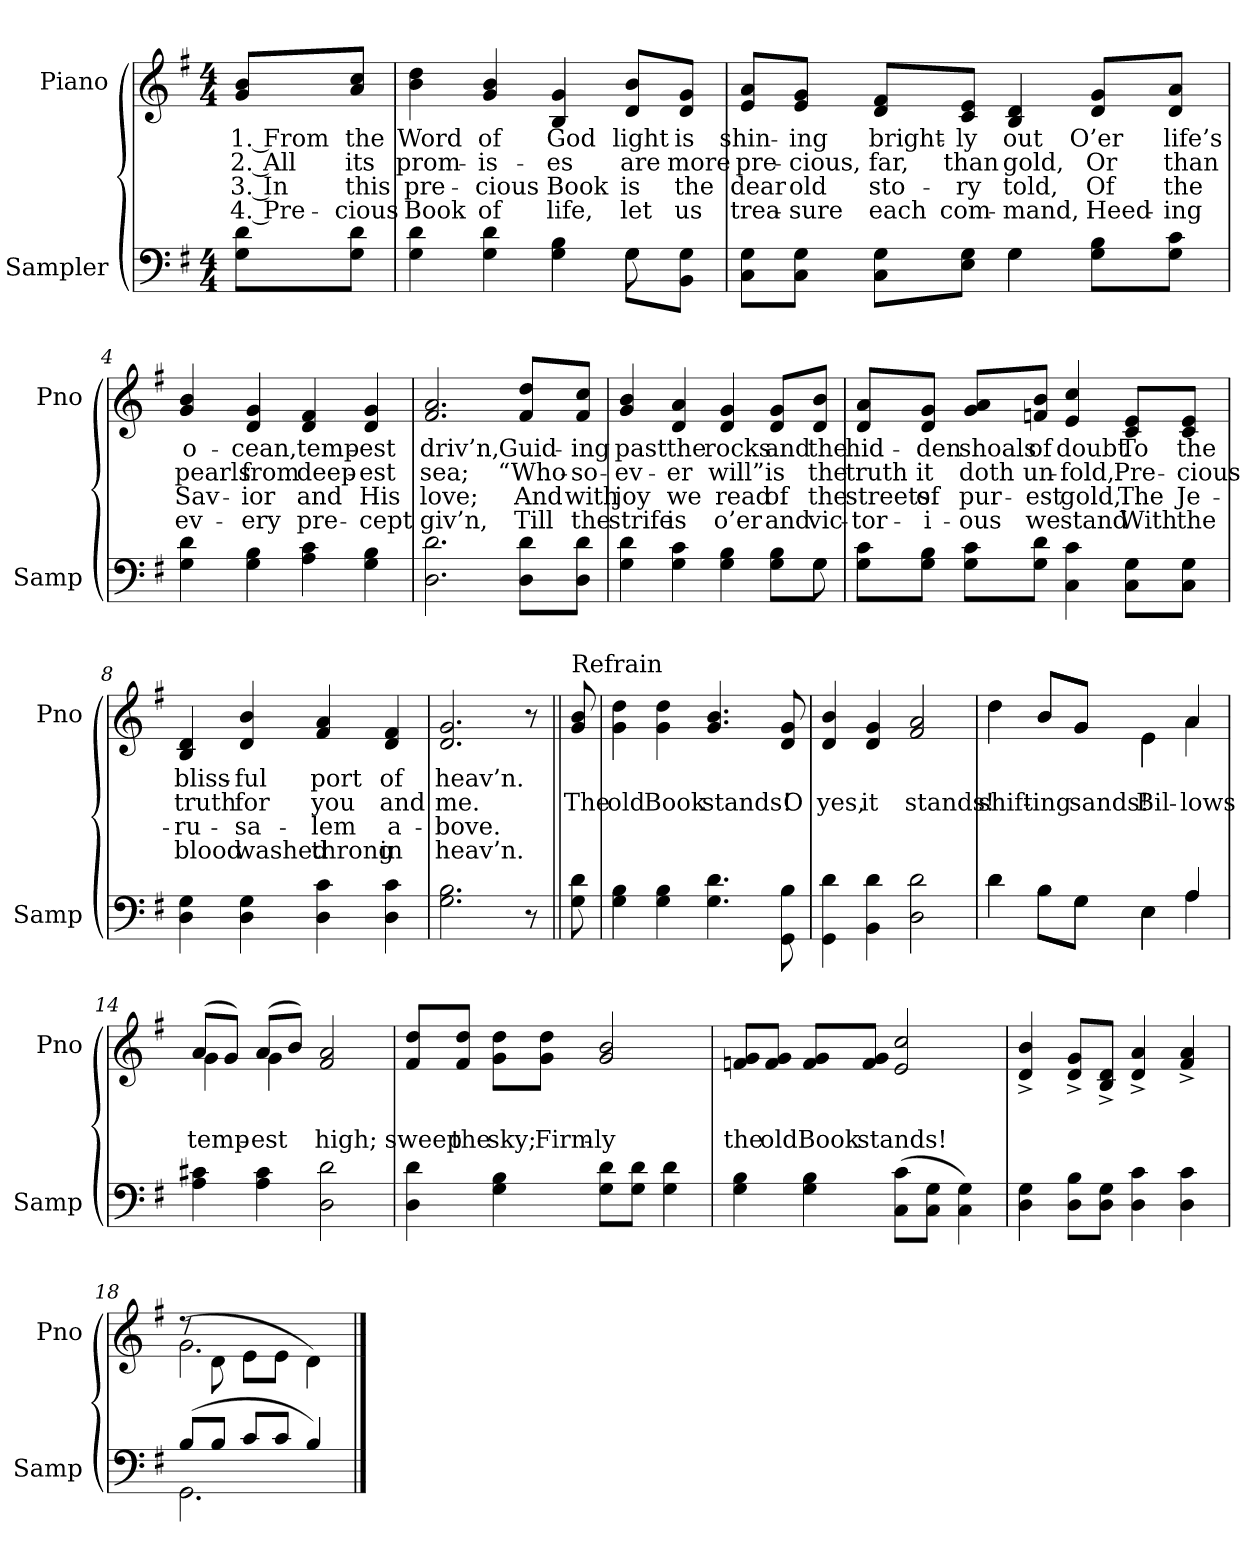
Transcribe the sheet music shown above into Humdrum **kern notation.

**kern	**kern	**text	**text	**text	**text
*part2	*part1	*part1	*part1	*part1	*part1
*staff2	*staff1	*staff1	*staff1	*staff1	*staff1
*I"Sampler	*I"Piano	*	*	*	*
*I'Samp	*I'Pno	*	*	*	*
*clefF4	*clefG2	*	*	*	*
*k[f#]	*k[f#]	*	*	*	*
*G:	*G:	*	*	*	*
*M4/4	*M4/4	*	*	*	*
=1	=1	=1	=1	=1	=1
8G\ 8d\L	8g/ 8b/L	1. From	2. All	3. In	4. Pre-
8G\ 8d\J	8a/ 8cc/J	the	its	this	-cious
=2	=2	=2	=2	=2	=2
*^	*	*	*	*	*
4G 4d	2.ryy	4b 4dd	Word	prom-	pre-	Book
4G 4d	.	4g 4b	of	-is-	-cious	of
4G 4B	.	4B 4g	God	-es	Book	life,
8G\L	8G	8d/ 8b/L	light	are	is	let
8BB\ 8G\J	8ryy	8d/ 8g/J	is	more	the	us
=3	=3	=3	=3	=3	=3	=3
8C\ 8G\L	2ryy	8e/ 8a/L	shin-	pre-	dear	trea-
8C\ 8G\J	.	8e/ 8g/J	-ing	-cious,	old	-sure
8C\ 8G\L	.	8d/ 8f#/L	bright-	far,	sto-	each
8E\ 8G\J	.	8c/ 8e/J	-ly	than	-ry	com-
4G\	4G	4B 4d	out	gold,	told,	-mand,
8G\ 8B\L	4ryy	8d/ 8g/L	O’er	Or	Of	Heed-
8G\ 8c\J	.	8d/ 8a/J	life’s	than	the	-ing
*v	*v	*	*	*	*	*
=4	=4	=4	=4	=4	=4
4G 4d	4g 4b	o-	pearls	Sav-	ev-
4G 4B	4d 4g	-cean,	from	-ior	-ery
4A 4c	4d 4f#	temp-	deep-	and	pre-
4G 4B	4d 4g	-est	-est	His	-cept
=5	=5	=5	=5	=5	=5
2.D 2.d	2.f# 2.a	driv’n,	sea;	love;	giv’n,
8D\ 8d\L	8f#/ 8dd/L	Guid-	“Who-	And	Till
8D\ 8d\J	8f#/ 8cc/J	-ing	-so-	with	the
=6	=6	=6	=6	=6	=6
*^	*	*	*	*	*
4G 4d	2..ryy	4g 4b	past	-ev-	joy	strife
4G 4c	.	4d 4a	the	-er	we	is
4G 4B	.	4d 4g	rocks	will”	read	o’er
8G\ 8B\L	.	8d/ 8g/L	and	is	of	and
8G\J	8G	8d/ 8b/J	the	the	the	vic-
*v	*v	*	*	*	*	*
=7	=7	=7	=7	=7	=7
8G\ 8c\L	8d/ 8a/L	hid-	truth	streets	-tor-
8G\ 8B\J	8d/ 8g/J	-den	it	of	-i-
8G\ 8c\L	8g/ 8a/L	shoals	doth	pur-	-ous
8G\ 8d\J	8fn/ 8b/J	of	un-	-est	we
4C 4c	4e 4cc	doubt	-fold,	gold,	stand
8C\ 8G\L	8c/ 8e/L	To	Pre-	The	With
8C\ 8G\J	8c/ 8e/J	the	-cious	Je-	the
=8	=8	=8	=8	=8	=8
4D 4G	4B 4d	bliss-	truth	-ru-	blood
4D 4G	4d 4b	-ful	for	-sa-	washed
4D 4c	4f# 4a	port	you	-lem	throng
4D 4c	4d 4f#	of	and	a-	in
=9	=9	=9	=9	=9	=9
2.G 2.B	2.d 2.g	heav’n.	me.	-bove.	heav’n.
8r	8r	.	.	.	.
=10||	=10||	=10||	=10||	=10||	=10||
!	!LO:TX:t=Refrain	!	!	!	!
8G 8d	8g 8b	.	The	.	.
=11	=11	=11	=11	=11	=11
4G 4B	4g 4dd	.	old	.	.
4G 4B	4g 4dd	.	Book	.	.
4.G 4.d	4.g 4.b	.	stands!	.	.
8GG 8B	8d 8g	.	O	.	.
=12	=12	=12	=12	=12	=12
4GG 4d	4d 4b	.	yes,	.	.
4BB 4d	4d 4g	.	it	.	.
2D 2d	2f# 2a	.	stands!	.	.
=13	=13	=13	=13	=13	=13
*^	*^	*	*	*	*
4d\	4d	4dd\	4dd	.	shift-	.	.
8B\L	8B\L	8b/L	8b/L	.	-ing	.	.
8G\J	8G\J	8g/J	8g/J	.	sands!	.	.
4E\	4E	4e\	4e	.	Bil-	.	.
4A/	4A	4a/	4a	.	-lows	.	.
*v	*v	*	*	*	*	*	*
=14	=14	=14	=14	=14	=14	=14
4A 4c#X	(8a/L	4g	.	temp-	.	.
.	8g/J)	.	.	.	.	.
4A 4c#	(8a/L	4g	.	-est	.	.
.	8b/J)	.	.	.	.	.
2D 2d	2f# 2a	2ryy	.	high;	.	.
*	*v	*v	*	*	*	*
=15	=15	=15	=15	=15	=15
4D 4d	8f#/ 8dd/L	.	sweep	.	.
.	8f#/ 8dd/J	.	the	.	.
4G 4B	8g\ 8dd\L	.	sky;	.	.
.	8g\ 8dd\J	.	Firm-	.	.
8G\ 8d\L	2g 2b	.	-ly	.	.
8G\ 8d\J	.	.	.	.	.
4G 4d)	.	.	.	.	.
=16	=16	=16	=16	=16	=16
4G 4B	8fn/ 8g/L	.	the	.	.
.	8f/ 8g/J	.	old	.	.
4G 4B	8f/ 8g/L	.	Book	.	.
.	8f/ 8g/J	.	stands!	.	.
(8C\ 8c\L	2e 2cc	.	.	.	.
8C\ 8G\J	.	.	.	.	.
4C\ 4G\)	.	.	.	.	.
=17	=17	=17	=17	=17	=17
4D 4G	4d^ 4b^	.	.	.	.
8D\ 8B\L	8d^/ 8g^/L	.	.	.	.
8D\ 8G\J	8B^/ 8d^/J	.	.	.	.
4D 4c	4d^ 4a^	.	.	.	.
4D 4c	4f#^ 4a^	.	.	.	.
=18	=18	=18	=18	=18	=18
*^	*^	*	*	*	*
(8B/L	2.GG	(8r	(2.g	.	.	.	.
8B/J	.	8d\	.	.	.	.	.
8c/L	.	8e\L	.	.	.	.	.
8c/J	.	8e\J	.	.	.	.	.
4B/)	.	4d\)	.	.	.	.	.
*v	*v	*	*	*	*	*	*
*	*v	*v	*	*	*	*
==	==	==	==	==	==
*-	*-	*-	*-	*-	*-
